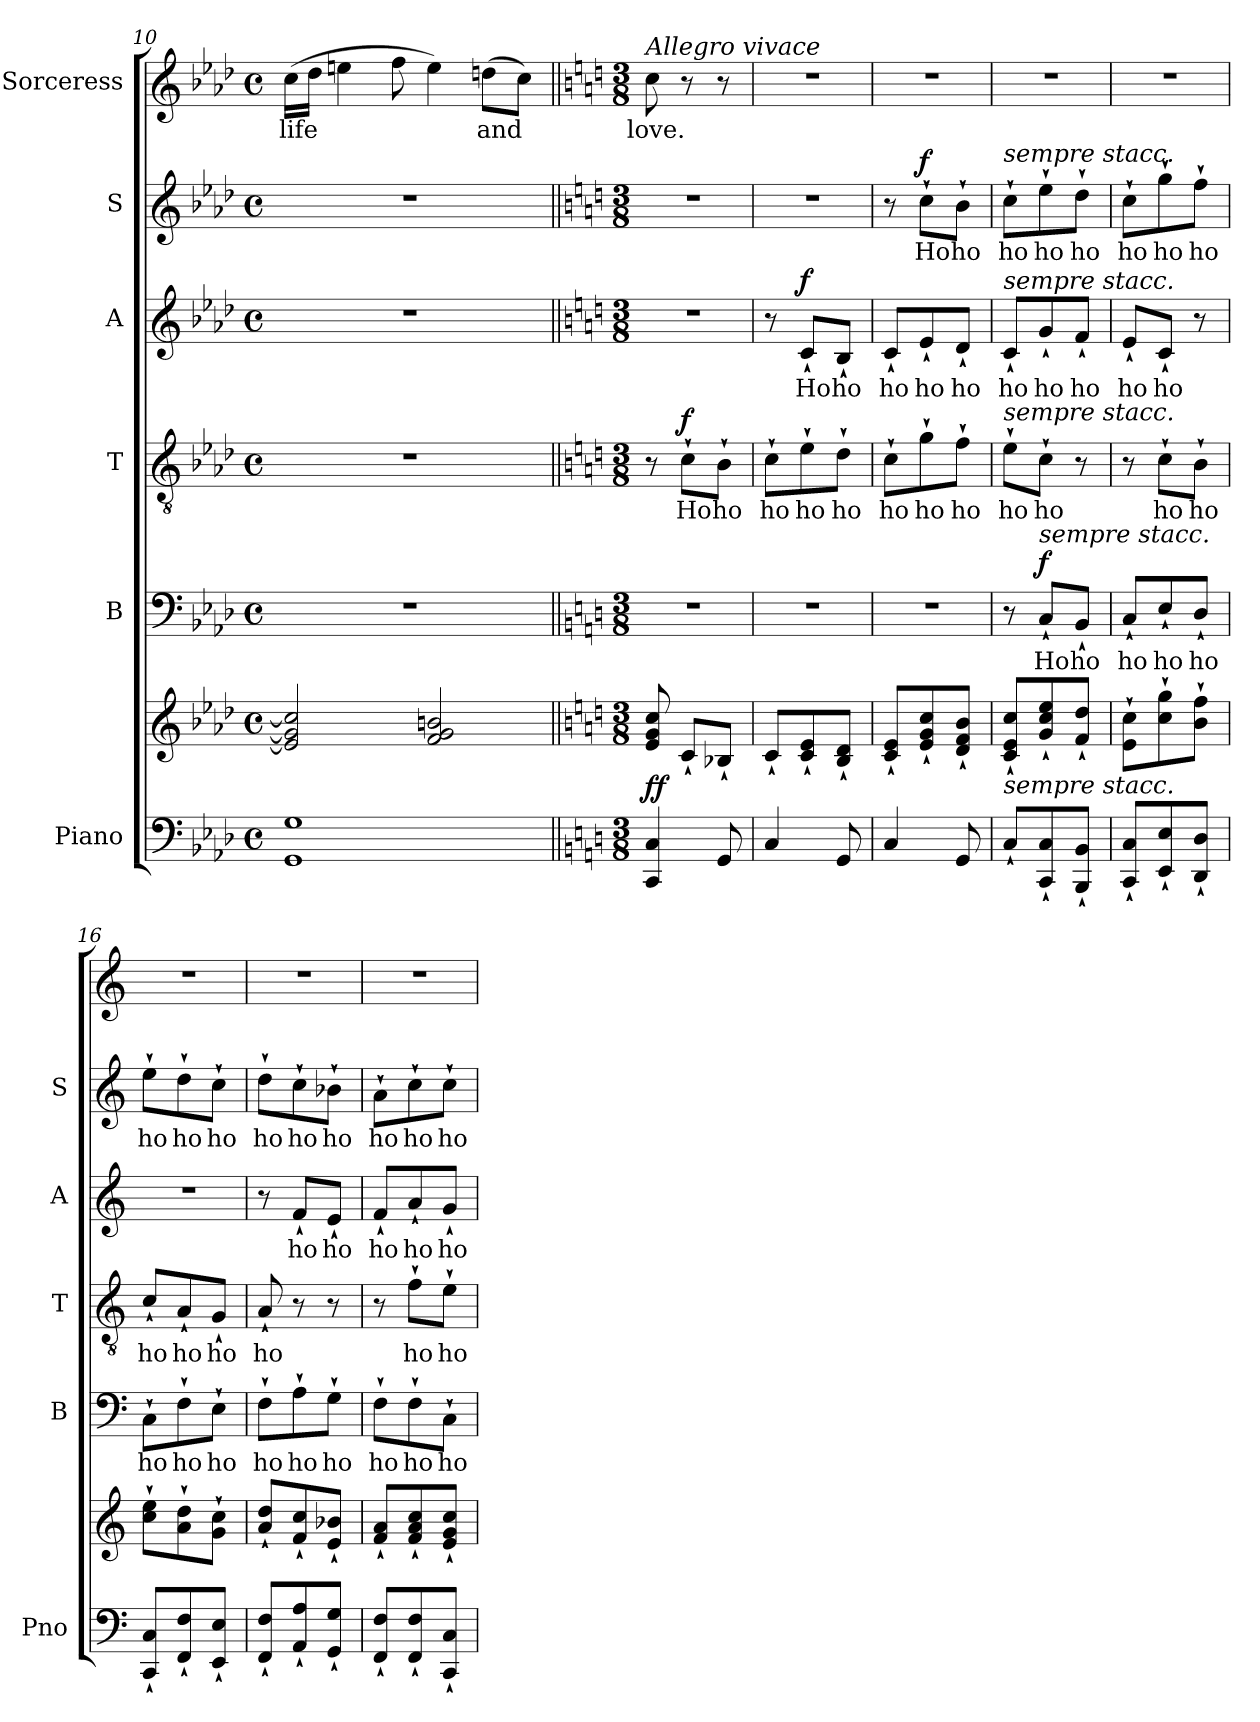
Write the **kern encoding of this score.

**kern	**kern	**dynam	**kern	**text	**dynam	**kern	**text	**dynam	**kern	**text	**dynam	**kern	**text	**dynam	**kern	**text
*part6	*part6	*part6	*part5	*part5	*part5	*part4	*part4	*part4	*part3	*part3	*part3	*part2	*part2	*part2	*part1	*part1
*staff7	*staff6	*staff6/7	*staff5	*staff5	*staff5	*staff4	*staff4	*staff4	*staff3	*staff3	*staff3	*staff2	*staff2	*staff2	*staff1	*staff1
*I"Piano	*	*	*I"B	*	*	*I"T	*	*	*I"A	*	*	*I"S	*	*	*I"Sorceress	*
*I'Pno	*	*	*I'B	*	*	*I'T	*	*	*I'A	*	*	*I'S	*	*	*	*
*clefF4	*clefG2	*	*clefF4	*	*	*clefGv2	*	*	*clefG2	*	*	*clefG2	*	*	*clefG2	*
*k[b-e-a-d-]	*k[b-e-a-d-]	*	*k[b-e-a-d-]	*	*	*k[b-e-a-d-]	*	*	*k[b-e-a-d-]	*	*	*k[b-e-a-d-]	*	*	*k[b-e-a-d-]	*
*M4/4	*M4/4	*	*M4/4	*	*	*M4/4	*	*	*M4/4	*	*	*M4/4	*	*	*M4/4	*
*met(c)	*met(c)	*	*met(c)	*	*	*met(c)	*	*	*met(c)	*	*	*met(c)	*	*	*met(c)	*
=10	=10	=10	=10	=10	=10	=10	=10	=10	=10	=10	=10	=10	=10	=10	=10	=10
!	!	!	!	!	!	!	!	!	!	!	!	!	!	!	!	!LO:LY:b
1GG 1G	2e/] 2g/] 2cc/]	.	1r	.	.	1r	.	.	1r	.	.	1r	.	.	(>16cc\LL	life
.	.	.	.	.	.	.	.	.	.	.	.	.	.	.	16dd-\JJ	.
.	.	.	.	.	.	.	.	.	.	.	.	.	.	.	4een\	.
.	.	.	.	.	.	.	.	.	.	.	.	.	.	.	8ff\	.
.	2f/ 2g/ 2bn/	.	.	.	.	.	.	.	.	.	.	.	.	.	4ee\)	.
!	!	!	!	!	!	!	!	!	!	!	!	!	!	!	!	!LO:LY:b
.	.	.	.	.	.	.	.	.	.	.	.	.	.	.	(>8ddn\L	and
.	.	.	.	.	.	.	.	.	.	.	.	.	.	.	8cc\J)	.
!!LO:PB:g=z
=11||	=11||	=11||	=11||	=11||	=11||	=11||	=11||	=11||	=11||	=11||	=11||	=11||	=11||	=11||	=11||	=11||
!!LO:REH:place=s1:a:B:fs=14:t=16
*k[]	*k[]	*	*k[]	*	*	*k[]	*	*	*k[]	*	*	*k[]	*	*	*k[]	*
*M3/8	*M3/8	*	*M3/8	*	*	*M3/8	*	*	*M3/8	*	*	*M3/8	*	*	*M3/8	*
!	!	!	!	!	!	!	!	!	!	!	!	!	!	!	!LO:TX:a:i:t=Allegro vivace	!
!	!	!LO:DY:a=2	!	!	!	!	!	!	!	!	!	!	!	!	!	!LO:LY:b
!	!	!LO:DY:n=1:a	!	!	!	!	!	!	!	!	!	!	!	!	!	!
4CC/ 4C/	8e/ 8g/ 8cc/	f f	4.r	.	.	8r	.	.	4.r	.	.	4.r	.	.	8cc\	love.
!	!	!	!	!	!	!	!LO:LY:b	!LO:DY:a	!	!	!	!	!	!	!	!
.	8c`/L	.	.	.	.	8c`\L	Ho	f	.	.	.	.	.	.	8r	.
!	!	!	!	!	!	!	!LO:LY:b	!	!	!	!	!	!	!	!	!
8GG/	8B-X`/J	.	.	.	.	8B`\J	ho	.	.	.	.	.	.	.	8r	.
=12	=12	=12	=12	=12	=12	=12	=12	=12	=12	=12	=12	=12	=12	=12	=12	=12
!	!	!	!	!	!	!	!LO:LY:b	!	!	!	!	!	!	!	!	!
4C/	8c`/L	.	4.r	.	.	8c`\L	ho	.	8r	.	.	4.r	.	.	4.r	.
!	!	!	!	!	!	!	!LO:LY:b	!	!	!LO:LY:b	!LO:DY:a	!	!	!	!	!
.	8c/` 8e/`	.	.	.	.	8e`\	ho	.	8c`/L	Ho	f	.	.	.	.	.
!	!	!	!	!	!	!	!LO:LY:b	!	!	!LO:LY:b	!	!	!	!	!	!
8GG/	8B/` 8d/`J	.	.	.	.	8d`\J	ho	.	8B`/J	ho	.	.	.	.	.	.
=13	=13	=13	=13	=13	=13	=13	=13	=13	=13	=13	=13	=13	=13	=13	=13	=13
!	!	!	!	!	!	!	!LO:LY:b	!	!	!LO:LY:b	!	!	!	!	!	!
4C/	8c/` 8e/`L	.	4.r	.	.	8c`\L	ho	.	8c`/L	ho	.	8r	.	.	4.r	.
!	!	!	!	!	!	!	!LO:LY:b	!	!	!LO:LY:b	!	!	!LO:LY:b	!LO:DY:a	!	!
.	8e/` 8g/` 8cc/`	.	.	.	.	8g`\	ho	.	8e`/	ho	.	8cc`\L	Ho	f	.	.
!	!	!	!	!	!	!	!LO:LY:b	!	!	!LO:LY:b	!	!	!LO:LY:b	!	!	!
8GG/	8d/` 8f/` 8b/`J	.	.	.	.	8f`\J	ho	.	8d`/J	ho	.	8b`\J	ho	.	.	.
=14	=14	=14	=14	=14	=14	=14	=14	=14	=14	=14	=14	=14	=14	=14	=14	=14
!	!	!	!	!	!	!	!	!	!	!	!	!LO:TX:a:i:t=sempre stacc.	!	!	!	!
!	!	!	!	!	!	!	!	!	!LO:TX:a:i:t=sempre stacc.	!	!	!	!	!	!	!
!	!	!	!	!	!	!LO:TX:a:i:t=sempre stacc.	!	!	!	!	!	!	!	!	!	!
!LO:TX:a:i:t=sempre stacc.	!	!	!	!	!	!	!	!	!	!	!	!	!	!	!	!
!	!	!	!	!	!	!	!LO:LY:b	!	!	!LO:LY:b	!	!	!LO:LY:b	!	!	!
8C`/L	8c/` 8e/` 8cc/`L	.	8r	.	.	8e`\L	ho	.	8c`/L	ho	.	8cc`\L	ho	.	4.r	.
!	!	!	!LO:TX:a:i:t=sempre stacc.	!	!	!	!	!	!	!	!	!	!	!	!	!
!	!	!	!	!LO:LY:b	!LO:DY:a	!	!LO:LY:b	!	!	!LO:LY:b	!	!	!LO:LY:b	!	!	!
8CC/` 8C/`	8g/` 8cc/` 8ee/`	.	8C`/L	Ho	f	8c`\J	ho	.	8g`/	ho	.	8ee`\	ho	.	.	.
!	!	!	!	!LO:LY:b	!	!	!	!	!	!LO:LY:b	!	!	!LO:LY:b	!	!	!
8BBB/` 8BB/`J	8f/` 8dd/`J	.	8BB`/J	ho	.	8r	.	.	8f`/J	ho	.	8dd`\J	ho	.	.	.
=15	=15	=15	=15	=15	=15	=15	=15	=15	=15	=15	=15	=15	=15	=15	=15	=15
!	!	!	!	!LO:LY:b	!	!	!	!	!	!LO:LY:b	!	!	!LO:LY:b	!	!	!
8CC/` 8C/`L	8e\` 8cc\`L	.	8C`/L	ho	.	8r	.	.	8e`/L	ho	.	8cc`\L	ho	.	4.r	.
!	!	!	!	!LO:LY:b	!	!	!LO:LY:b	!	!	!LO:LY:b	!	!	!LO:LY:b	!	!	!
8EE/` 8E/`	8cc\` 8gg\`	.	8E`/	ho	.	8c`\L	ho	.	8c`/J	ho	.	8gg`\	ho	.	.	.
!	!	!	!	!LO:LY:b	!	!	!LO:LY:b	!	!	!	!	!	!LO:LY:b	!	!	!
8DD/` 8D/`J	8b\` 8ff\`J	.	8D`/J	ho	.	8B`\J	ho	.	8r	.	.	8ff`\J	ho	.	.	.
=16	=16	=16	=16	=16	=16	=16	=16	=16	=16	=16	=16	=16	=16	=16	=16	=16
!	!	!	!	!LO:LY:b	!	!	!LO:LY:b	!	!	!	!	!	!LO:LY:b	!	!	!
8CC/` 8C/`L	8cc\` 8ee\`L	.	8C`\L	ho	.	8c`/L	ho	.	4.r	.	.	8ee`\L	ho	.	4.r	.
!	!	!	!	!LO:LY:b	!	!	!LO:LY:b	!	!	!	!	!	!LO:LY:b	!	!	!
8FF/` 8F/`	8a\` 8dd\`	.	8F`\	ho	.	8A`/	ho	.	.	.	.	8dd`\	ho	.	.	.
!	!	!	!	!LO:LY:b	!	!	!LO:LY:b	!	!	!	!	!	!LO:LY:b	!	!	!
8EE/` 8E/`J	8g\` 8cc\`J	.	8E`\J	ho	.	8G`/J	ho	.	.	.	.	8cc`\J	ho	.	.	.
=17	=17	=17	=17	=17	=17	=17	=17	=17	=17	=17	=17	=17	=17	=17	=17	=17
!	!	!	!	!LO:LY:b	!	!	!LO:LY:b	!	!	!	!	!	!LO:LY:b	!	!	!
8FF/` 8F/`L	8a/` 8dd/`L	.	8F`\L	ho	.	8A`/	ho	.	8r	.	.	8dd`\L	ho	.	4.r	.
!	!	!	!	!LO:LY:b	!	!	!	!	!	!LO:LY:b	!	!	!LO:LY:b	!	!	!
8AA/` 8A/`	8f/` 8cc/`	.	8A`\	ho	.	8r	.	.	8f`/L	ho	.	8cc`\	ho	.	.	.
!	!	!	!	!LO:LY:b	!	!	!	!	!	!LO:LY:b	!	!	!LO:LY:b	!	!	!
8GG/` 8G/`J	8e/` 8b-X/`J	.	8G`\J	ho	.	8r	.	.	8e`/J	ho	.	8b-X`\J	ho	.	.	.
=18	=18	=18	=18	=18	=18	=18	=18	=18	=18	=18	=18	=18	=18	=18	=18	=18
!	!	!	!	!LO:LY:b	!	!	!	!	!	!LO:LY:b	!	!	!LO:LY:b	!	!	!
8FF/` 8F/`L	8f/` 8a/`L	.	8F`\L	ho	.	8r	.	.	8f`/L	ho	.	8a`\L	ho	.	4.r	.
!	!	!	!	!LO:LY:b	!	!	!LO:LY:b	!	!	!LO:LY:b	!	!	!LO:LY:b	!	!	!
8FF/` 8F/`	8f/` 8a/` 8cc/`	.	8F`\	ho	.	8f`\L	ho	.	8a`/	ho	.	8cc`\	ho	.	.	.
!	!	!	!	!LO:LY:b	!	!	!LO:LY:b	!	!	!LO:LY:b	!	!	!LO:LY:b	!	!	!
8CC/` 8C/`J	8e/` 8g/` 8cc/`J	.	8C`\J	ho	.	8e`\J	ho	.	8g`/J	ho	.	8cc`\J	ho	.	.	.
=	=	=	=	=	=	=	=	=	=	=	=	=	=	=	=	=
*-	*-	*-	*-	*-	*-	*-	*-	*-	*-	*-	*-	*-	*-	*-	*-	*-
